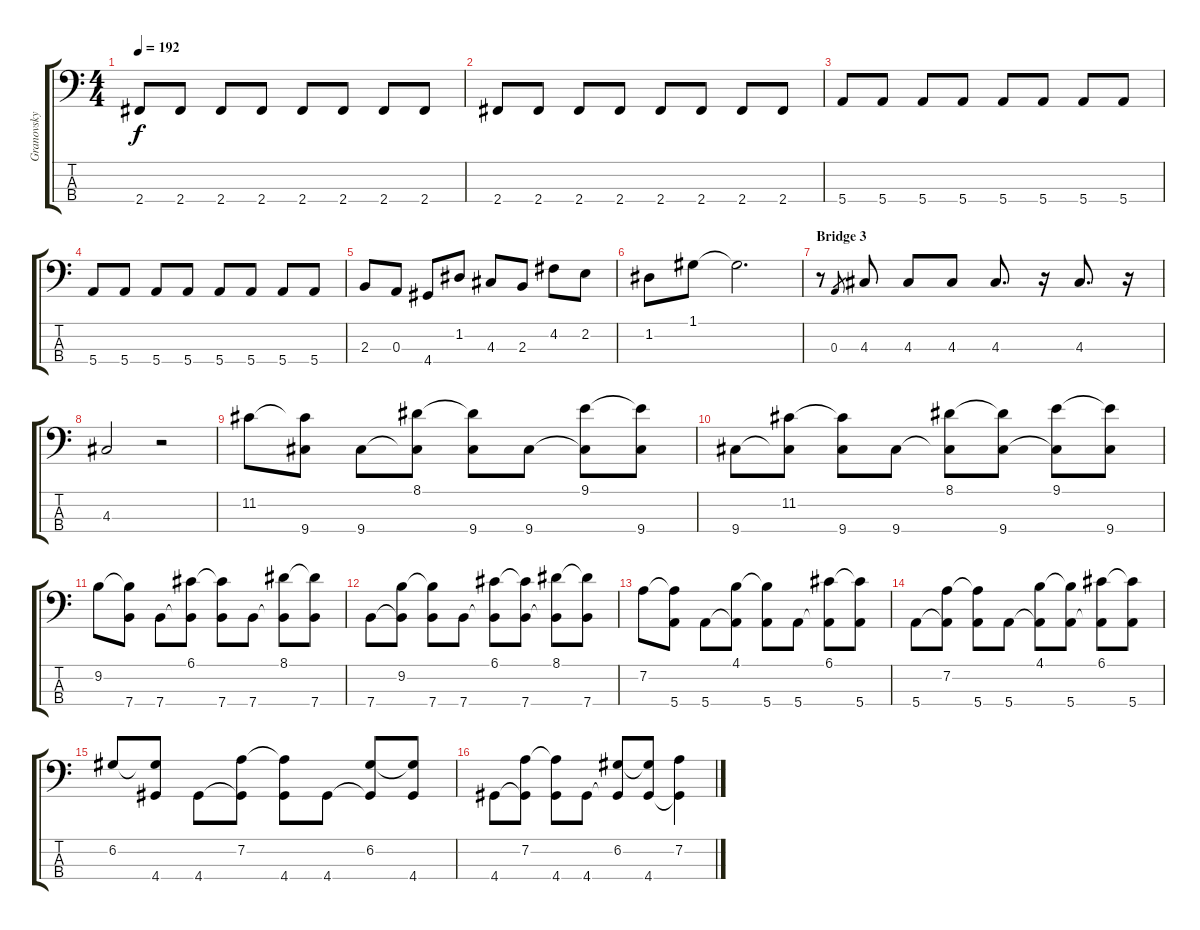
\track ("Granovsky" "Granovsky") {instrument electricbassfinger}
\staff {score tabs}
\tuning (G2 D2 A1 E1) {hide}
\ts (4 4)
\tempo 192
\clef f4
\ks c
2.4.8{dy f} 2.4.8 2.4.8 2.4.8 2.4.8 2.4.8 2.4.8 2.4.8 |
2.4.8 2.4.8 2.4.8 2.4.8 2.4.8 2.4.8 2.4.8 2.4.8 |
5.4.8 5.4.8 5.4.8 5.4.8 5.4.8 5.4.8 5.4.8 5.4.8 |
5.4.8 5.4.8 5.4.8 5.4.8 5.4.8 5.4.8 5.4.8 5.4.8 |
2.3.8 0.3.8 4.4.8 1.2.8 4.3.8 2.3.8 4.2.8 2.2.8 |
1.2.8 1.1.8 1.1{t}.2{d} |
\section ("" "Bridge 3")
r.8 0.3.8{gr} 4.3.8 4.3.8 4.3.8 4.3.8{d} r.16 4.3.8{d} r.16 |
4.3.2 r.2 |
11.2.8 (11.2{t} 9.4).8 9.4.8 (8.1 9.4{t}).8 (8.1{t} 9.4).8 9.4.8 (9.1 9.4{t}).8 (9.1{t} 9.4).8 |
9.4.8 (11.2 9.4{t}).8 (11.2{t} 9.4).8 9.4.8 (8.1 9.4{t}).8 (8.1{t} 9.4).8 (9.1 9.4{t}).8 (9.1{t} 9.4).8 |
9.2.8 (9.2{t} 7.4).8 7.4.8 (6.1 7.4{t}).8 (6.1{t} 7.4).8 7.4.8 (8.1 7.4{t}).8 (8.1{t} 7.4).8 |
7.4.8 (9.2 7.4{t}).8 (9.2{t} 7.4).8 7.4.8 (6.1 7.4{t}).8 (6.1{t} 7.4).8 (8.1 7.4{t}).8 (8.1{t} 7.4).8 |
7.2.8 (7.2{t} 5.4).8 5.4.8 (4.1 5.4{t}).8 (4.1{t} 5.4).8 5.4.8 (6.1 5.4{t}).8 (6.1{t} 5.4).8 |
5.4.8 (7.2 5.4{t}).8 (7.2{t} 5.4).8 5.4.8 (4.1 5.4{t}).8 (4.1{t} 5.4).8 (6.1 5.4{t}).8 (6.1{t} 5.4).8 |
6.2.8 (6.2{t} 4.4).8 4.4.8 (7.2 4.4{t}).8 (7.2{t} 4.4).8 4.4.8 (6.2 4.4{t}).8 (6.2{t} 4.4).8 |
4.4.8 (7.2 4.4{t}).8 (7.2{t} 4.4).8 4.4.8 (6.2 4.4{t}).8 (6.2{t} 4.4).8 (7.2 4.4{t}).4
